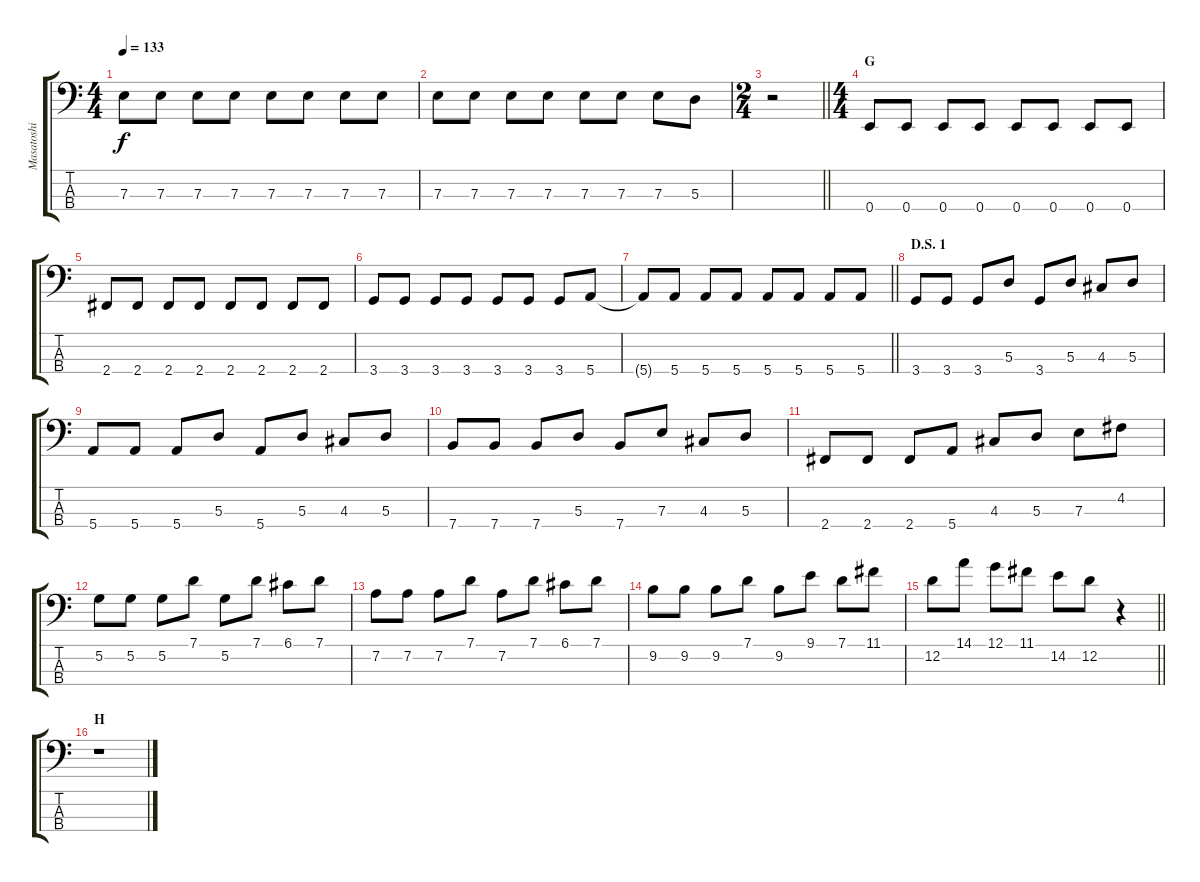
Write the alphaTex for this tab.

\track ("Masatoshi Bass" "Masatoshi ") {instrument electricbassfinger}
\staff {score tabs}
\tuning (G2 D2 A1 E1) {hide}
\ts (4 4)
\tempo 133
\clef f4
\ks c
7.3.8{dy f} 7.3.8 7.3.8 7.3.8 7.3.8 7.3.8 7.3.8 7.3.8 |
7.3.8 7.3.8 7.3.8 7.3.8 7.3.8 7.3.8 7.3.8 5.3.8 |
\ts (2 4)
\barLineRight lightlight
r.2 |
\ts (4 4)
\section ("" "G")
0.4.8 0.4.8 0.4.8 0.4.8 0.4.8 0.4.8 0.4.8 0.4.8 |
2.4.8 2.4.8 2.4.8 2.4.8 2.4.8 2.4.8 2.4.8 2.4.8 |
3.4.8 3.4.8 3.4.8 3.4.8 3.4.8 3.4.8 3.4.8 5.4.8 |
\barLineRight lightlight
5.4{t}.8 5.4.8 5.4.8 5.4.8 5.4.8 5.4.8 5.4.8 5.4.8 |
\section ("" "D.S. 1")
3.4.8 3.4.8 3.4.8 5.3.8 3.4.8 5.3.8 4.3.8 5.3.8 |
5.4.8 5.4.8 5.4.8 5.3.8 5.4.8 5.3.8 4.3.8 5.3.8 |
7.4.8 7.4.8 7.4.8 5.3.8 7.4.8 7.3.8 4.3.8 5.3.8 |
2.4.8 2.4.8 2.4.8 5.4.8 4.3.8 5.3.8 7.3.8 4.2.8 |
5.2.8 5.2.8 5.2.8 7.1.8 5.2.8 7.1.8 6.1.8 7.1.8 |
7.2.8 7.2.8 7.2.8 7.1.8 7.2.8 7.1.8 6.1.8 7.1.8 |
9.2.8 9.2.8 9.2.8 7.1.8 9.2.8 9.1.8 7.1.8 11.1.8 |
\barLineRight lightlight
12.2.8 14.1.8 12.1.8 11.1.8 14.2.8 12.2.8 r.4 |
\section ("" "H")
r.1
